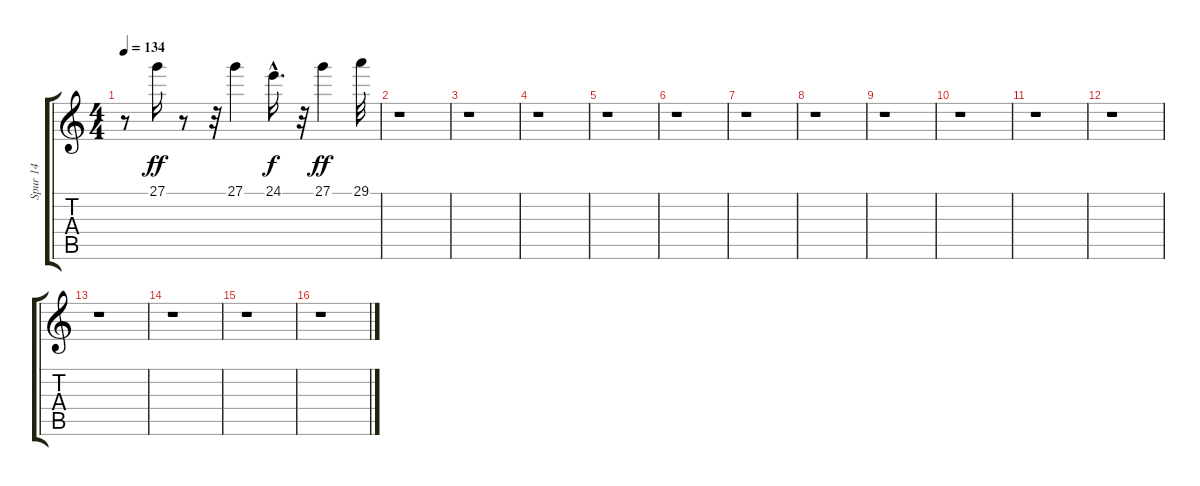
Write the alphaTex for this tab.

\track ("Spur 14" "Spur 14") {instrument vibraphone}
\staff {score tabs}
\tuning (E4 B3 G3 D3 A2 E2) {hide}
\ts (4 4)
\tempo 134
\clef g2
\ks c
r.8{dy ff} 27.1.16 r.8 r.32 27.1.4 24.1{hac}.16{d dy f} r.32 27.1.4{dy ff} 29.1.32 |
r.1 |
r.1 |
r.1 |
r.1 |
r.1 |
r.1 |
r.1 |
r.1 |
r.1 |
r.1 |
r.1 |
r.1 |
r.1 |
r.1 |
r.1
